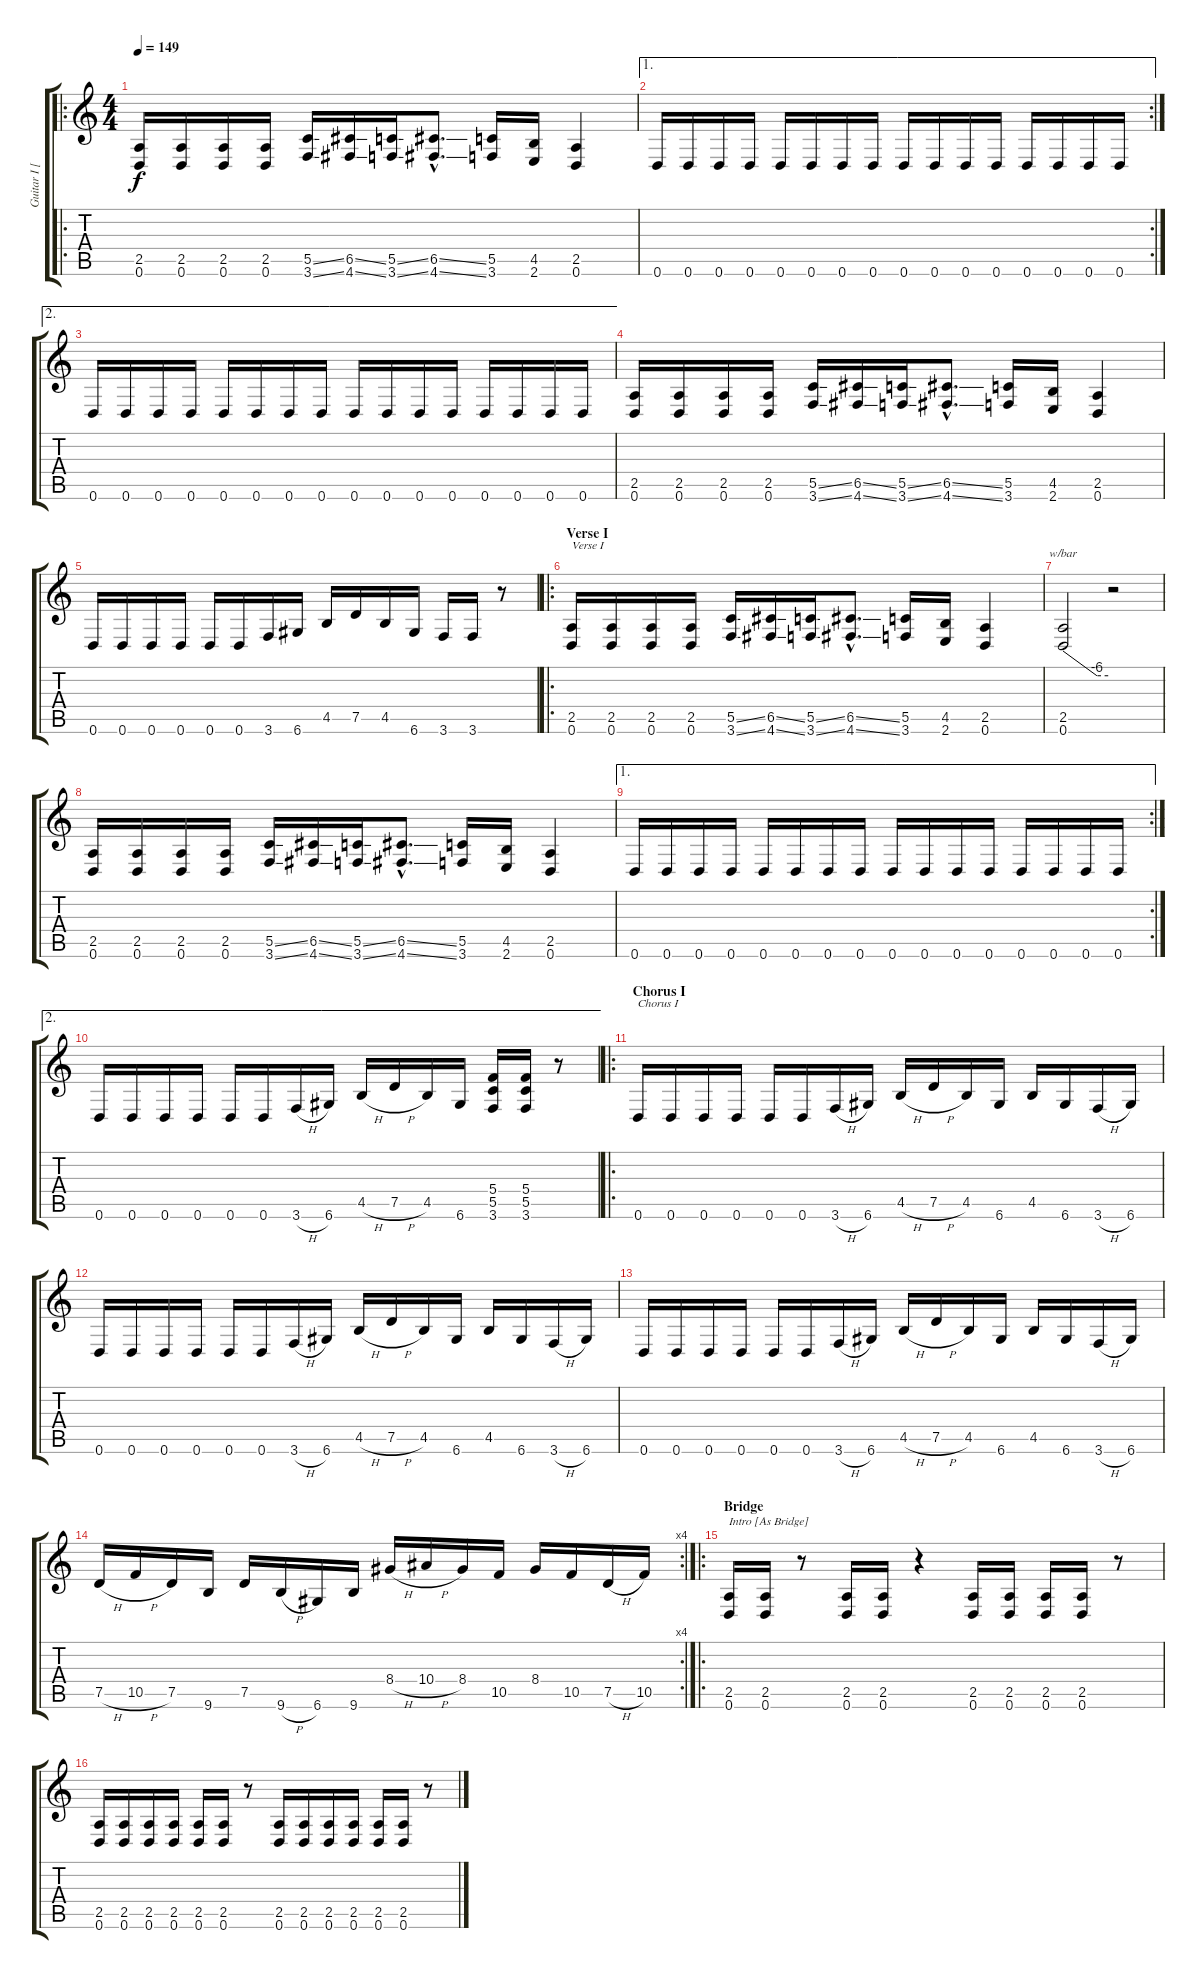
\track ("Guitar I [Vogg]" "Guitar I [") {instrument distortionguitar}
\staff {score tabs}
\tuning (D4 A3 F3 C3 G2 D2) {hide}
\ro
\ts (4 4)
\tempo 149
\clef g2
\ks c
(2.5 0.6).16{dy f} (2.5 0.6).16 (2.5 0.6).16 (2.5 0.6).16 (5.5{ss} 3.6{ss}).16 (6.5{ss} 4.6{ss}).16 (5.5{ss} 3.6{ss}).16 (6.5{ss hac} 4.6{ss hac}).8{d} (5.5 3.6).16 (4.5 2.6).16 (2.5 0.6).4 |
\ae 1
\rc 2
0.6.16 0.6.16 0.6.16 0.6.16 0.6.16 0.6.16 0.6.16 0.6.16 0.6.16 0.6.16 0.6.16 0.6.16 0.6.16 0.6.16 0.6.16 0.6.16 |
\ae 2
0.6.16 0.6.16 0.6.16 0.6.16 0.6.16 0.6.16 0.6.16 0.6.16 0.6.16 0.6.16 0.6.16 0.6.16 0.6.16 0.6.16 0.6.16 0.6.16 |
(2.5 0.6).16 (2.5 0.6).16 (2.5 0.6).16 (2.5 0.6).16 (5.5{ss} 3.6{ss}).16 (6.5{ss} 4.6{ss}).16 (5.5{ss} 3.6{ss}).16 (6.5{ss hac} 4.6{ss hac}).8{d} (5.5 3.6).16 (4.5 2.6).16 (2.5 0.6).4 |
0.6.16 0.6.16 0.6.16 0.6.16 0.6.16 0.6.16 3.6.16 6.6.16 4.5.16 7.5.16 4.5.16 6.6.16 3.6.16 3.6.16 r.8 |
\ro
\section ("" "Verse I")
(2.5 0.6).16{txt "Verse I"} (2.5 0.6).16 (2.5 0.6).16 (2.5 0.6).16 (5.5{ss} 3.6{ss}).16 (6.5{ss} 4.6{ss}).16 (5.5{ss} 3.6{ss}).16 (6.5{ss hac} 4.6{ss hac}).8{d} (5.5 3.6).16 (4.5 2.6).16 (2.5 0.6).4 |
(2.5 0.6).2{tbe (custom default 0 0 45 -24 60 -24)} r.2 |
(2.5 0.6).16 (2.5 0.6).16 (2.5 0.6).16 (2.5 0.6).16 (5.5{ss} 3.6{ss}).16 (6.5{ss} 4.6{ss}).16 (5.5{ss} 3.6{ss}).16 (6.5{ss hac} 4.6{ss hac}).8{d} (5.5 3.6).16 (4.5 2.6).16 (2.5 0.6).4 |
\ae 1
\rc 2
0.6.16 0.6.16 0.6.16 0.6.16 0.6.16 0.6.16 0.6.16 0.6.16 0.6.16 0.6.16 0.6.16 0.6.16 0.6.16 0.6.16 0.6.16 0.6.16 |
\ae 2
0.6.16 0.6.16 0.6.16 0.6.16 0.6.16 0.6.16 3.6{h}.16 6.6.16 4.5{h}.16 7.5{h}.16 4.5.16 6.6.16 (5.4 5.5 3.6).16 (5.4 5.5 3.6).16 r.8 |
\ro
\section ("" "Chorus I")
0.6.16{txt "Chorus I"} 0.6.16 0.6.16 0.6.16 0.6.16 0.6.16 3.6{h}.16 6.6.16 4.5{h}.16 7.5{h}.16 4.5.16 6.6.16 4.5.16 6.6.16 3.6{h}.16 6.6.16 |
0.6.16 0.6.16 0.6.16 0.6.16 0.6.16 0.6.16 3.6{h}.16 6.6.16 4.5{h}.16 7.5{h}.16 4.5.16 6.6.16 4.5.16 6.6.16 3.6{h}.16 6.6.16 |
0.6.16 0.6.16 0.6.16 0.6.16 0.6.16 0.6.16 3.6{h}.16 6.6.16 4.5{h}.16 7.5{h}.16 4.5.16 6.6.16 4.5.16 6.6.16 3.6{h}.16 6.6.16 |
\rc 4
7.5{h}.16 10.5{h}.16 7.5.16 9.6.16 7.5.16 9.6{h}.16 6.6.16 9.6.16 8.4{h}.16 10.4{h}.16 8.4.16 10.5.16 8.4.16 10.5.16 7.5{h}.16 10.5.16 |
\ro
\section ("" "Bridge")
(2.5 0.6).16{txt "Intro [As Bridge]"} (2.5 0.6).16 r.8 (2.5 0.6).16 (2.5 0.6).16 r.4 (2.5 0.6).16 (2.5 0.6).16 (2.5 0.6).16 (2.5 0.6).16 r.8 |
(2.5 0.6).16 (2.5 0.6).16 (2.5 0.6).16 (2.5 0.6).16 (2.5 0.6).16 (2.5 0.6).16 r.8 (2.5 0.6).16 (2.5 0.6).16 (2.5 0.6).16 (2.5 0.6).16 (2.5 0.6).16 (2.5 0.6).16 r.8
